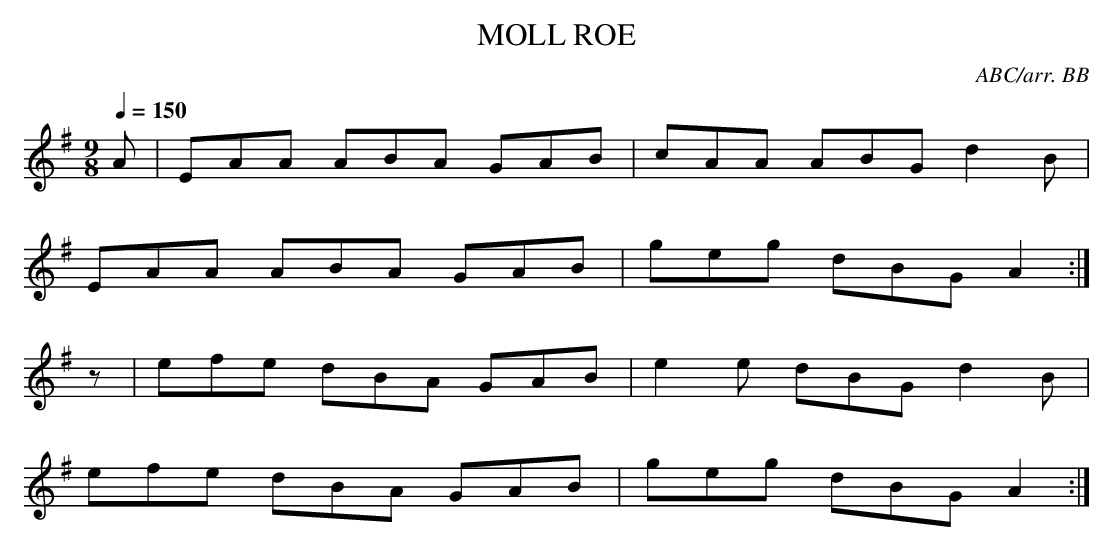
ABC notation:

X:1
T:MOLL ROE
C:ABC/arr. BB
Q:1/4=150
Y:"Irish"
M:9/8
L:1/8
K:Ador % source key Gm
A|EAA ABA GAB|cAA ABG d2B|
EAA ABA GAB|geg dBG A2 :|
z|efe dBA GAB|e2e dBG d2B|
efe dBA GAB|geg dBG A2 :|
